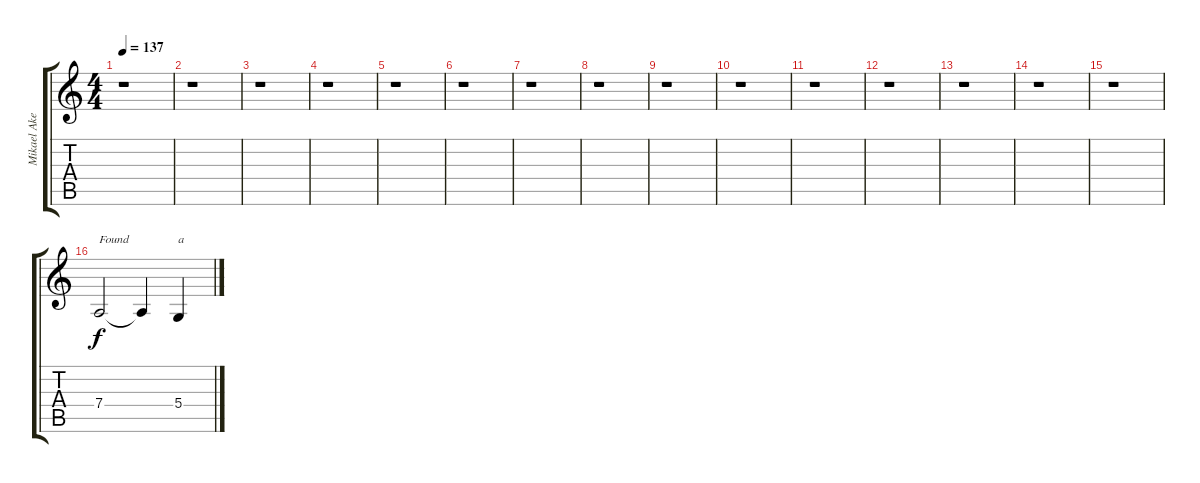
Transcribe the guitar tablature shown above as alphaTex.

\track ("Mikael Akerfeldt (vocal)" "Mikael Ake") {instrument harmonica}
\staff {score tabs}
\tuning (E4 B3 G3 D3 A2 E2) {hide}
\ts (4 4)
\tempo 137
\clef g2
\ks c
r.1{dy f} |
r.1 |
r.1 |
r.1 |
r.1 |
r.1 |
\section ("" "")
r.1 |
r.1 |
r.1 |
r.1 |
r.1 |
r.1 |
r.1 |
r.1 |
\section ("" "")
r.1 |
7.4.2{txt "Found"} 7.4{t}.4 5.4.4{txt "a"}
